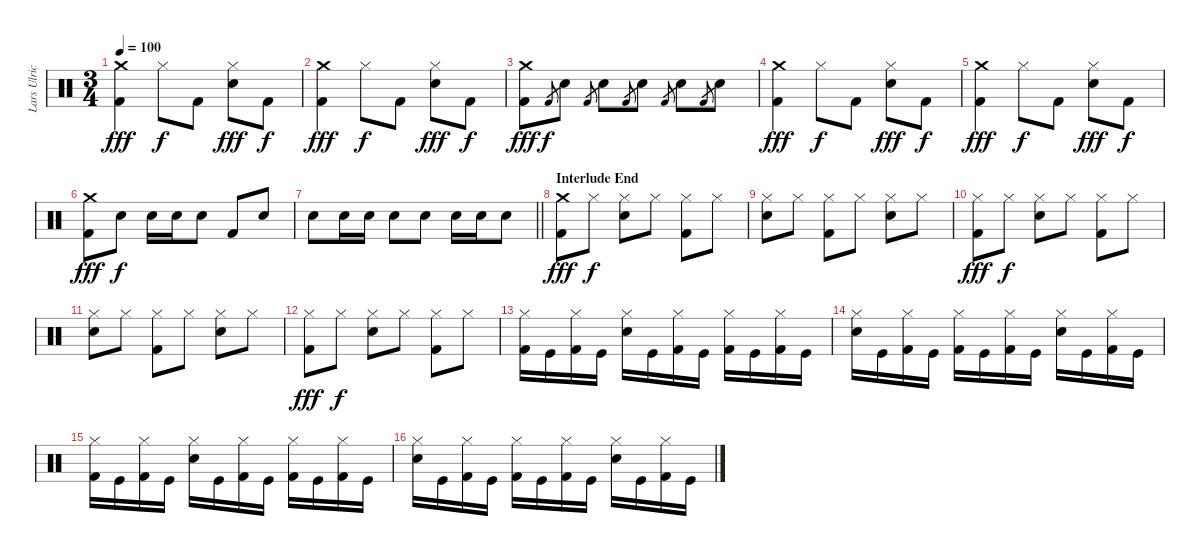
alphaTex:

\track ("Lars Ulrich" "Lars Ulric") {instrument percussion}
\staff {score}
\articulation defaults
\ts (3 4)
\tempo 100
\clef neutral
\ks c
("Crash medium (hit)" "Kick (hit) 2").4{dy fff} "Hi-Hat (closed)".8{dy f} "Kick (hit) 2".8 ("Hi-Hat (closed)" "Electric Snare (hit)").8{dy fff} "Kick (hit) 2".8{dy f} |
("Crash medium (hit)" "Kick (hit) 2").4{dy fff} "Hi-Hat (closed)".8{dy f} "Kick (hit) 2".8 ("Hi-Hat (closed)" "Electric Snare (hit)").8{dy fff} "Kick (hit) 2".8{dy f} |
("Crash medium (hit)" "Kick (hit) 2").8{dy fff} "Kick (hit) 2".8{gr dy f} "Electric Snare (hit)".8 "Kick (hit) 2".8{gr} "Electric Snare (hit)".8 "Kick (hit) 2".8{gr} "Electric Snare (hit)".8 "Kick (hit) 2".8{gr} "Electric Snare (hit)".8 "Kick (hit) 2".8{gr} "Electric Snare (hit)".8 |
("Crash medium (hit)" "Kick (hit) 2").4{dy fff} "Hi-Hat (closed)".8{dy f} "Kick (hit) 2".8 ("Hi-Hat (closed)" "Electric Snare (hit)").8{dy fff} "Kick (hit) 2".8{dy f} |
("Crash medium (hit)" "Kick (hit) 2").4{dy fff} "Hi-Hat (closed)".8{dy f} "Kick (hit) 2".8 ("Hi-Hat (closed)" "Electric Snare (hit)").8{dy fff} "Kick (hit) 2".8{dy f} |
("Crash medium (hit)" "Kick (hit) 2").8{dy fff} "Electric Snare (hit)".8{dy f} "Electric Snare (hit)".16 "Electric Snare (hit)".16 "Electric Snare (hit)".8 "Kick (hit) 2".8 "Electric Snare (hit)".8 |
\barLineRight lightlight "Electric Snare (hit)".8 "Electric Snare (hit)".16 "Electric Snare (hit)".16 "Electric Snare (hit)".8 "Electric Snare (hit)".8 "Electric Snare (hit)".16 "Electric Snare (hit)".16 "Electric Snare (hit)".8
|
\section ("" "Interlude End")
("Crash medium (hit)" "Kick (hit) 2").8{dy fff} "Hi-Hat (closed)".8{dy f} ("Hi-Hat (closed)" "Electric Snare (hit)").8 "Hi-Hat (closed)".8 ("Hi-Hat (closed)" "Kick (hit) 2").8 "Hi-Hat (closed)".8 |
("Hi-Hat (closed)" "Electric Snare (hit)").8 "Hi-Hat (closed)".8 ("Hi-Hat (closed)" "Kick (hit) 2").8 "Hi-Hat (closed)".8 ("Hi-Hat (closed)" "Electric Snare (hit)").8 "Hi-Hat (closed)".8 |
("Hi-Hat (closed)" "Kick (hit) 2").8{dy fff} "Hi-Hat (closed)".8{dy f} ("Hi-Hat (closed)" "Electric Snare (hit)").8 "Hi-Hat (closed)".8 ("Hi-Hat (closed)" "Kick (hit) 2").8 "Hi-Hat (closed)".8 |
("Hi-Hat (closed)" "Electric Snare (hit)").8 "Hi-Hat (closed)".8 ("Hi-Hat (closed)" "Kick (hit) 2").8 "Hi-Hat (closed)".8 ("Hi-Hat (closed)" "Electric Snare (hit)").8 "Hi-Hat (closed)".8 |
("Hi-Hat (closed)" "Kick (hit) 2").8{dy fff} "Hi-Hat (closed)".8{dy f} ("Hi-Hat (closed)" "Electric Snare (hit)").8 "Hi-Hat (closed)".8 ("Hi-Hat (closed)" "Kick (hit) 2").8 "Hi-Hat (closed)".8 |
("Hi-Hat (closed)" "Kick (hit) 2").16 "Kick (hit)".16 ("Hi-Hat (closed)" "Kick (hit) 2").16 "Kick (hit)".16 ("Hi-Hat (closed)" "Electric Snare (hit)").16 "Kick (hit)".16 ("Hi-Hat (closed)" "Kick (hit) 2").16 "Kick (hit)".16 ("Hi-Hat (closed)" "Kick (hit) 2").16 "Kick (hit)".16 ("Hi-Hat (closed)" "Kick (hit) 2").16 "Kick (hit)".16 |
("Hi-Hat (closed)" "Electric Snare (hit)").16 "Kick (hit)".16 ("Hi-Hat (closed)" "Kick (hit) 2").16 "Kick (hit)".16 ("Hi-Hat (closed)" "Kick (hit) 2").16 "Kick (hit)".16 ("Hi-Hat (closed)" "Kick (hit) 2").16 "Kick (hit)".16 ("Hi-Hat (closed)" "Electric Snare (hit)").16 "Kick (hit)".16 ("Hi-Hat (closed)" "Kick (hit) 2").16 "Kick (hit)".16 |
("Hi-Hat (closed)" "Kick (hit) 2").16 "Kick (hit)".16 ("Hi-Hat (closed)" "Kick (hit) 2").16 "Kick (hit)".16 ("Hi-Hat (closed)" "Electric Snare (hit)").16 "Kick (hit)".16 ("Hi-Hat (closed)" "Kick (hit) 2").16 "Kick (hit)".16 ("Hi-Hat (closed)" "Kick (hit) 2").16 "Kick (hit)".16 ("Hi-Hat (closed)" "Kick (hit) 2").16 "Kick (hit)".16 |
("Hi-Hat (closed)" "Electric Snare (hit)").16 "Kick (hit)".16 ("Hi-Hat (closed)" "Kick (hit) 2").16 "Kick (hit)".16 ("Hi-Hat (closed)" "Kick (hit) 2").16 "Kick (hit)".16 ("Hi-Hat (closed)" "Kick (hit) 2").16 "Kick (hit)".16 ("Hi-Hat (closed)" "Electric Snare (hit)").16 "Kick (hit)".16 ("Hi-Hat (closed)" "Kick (hit) 2").16 "Kick (hit)".16
